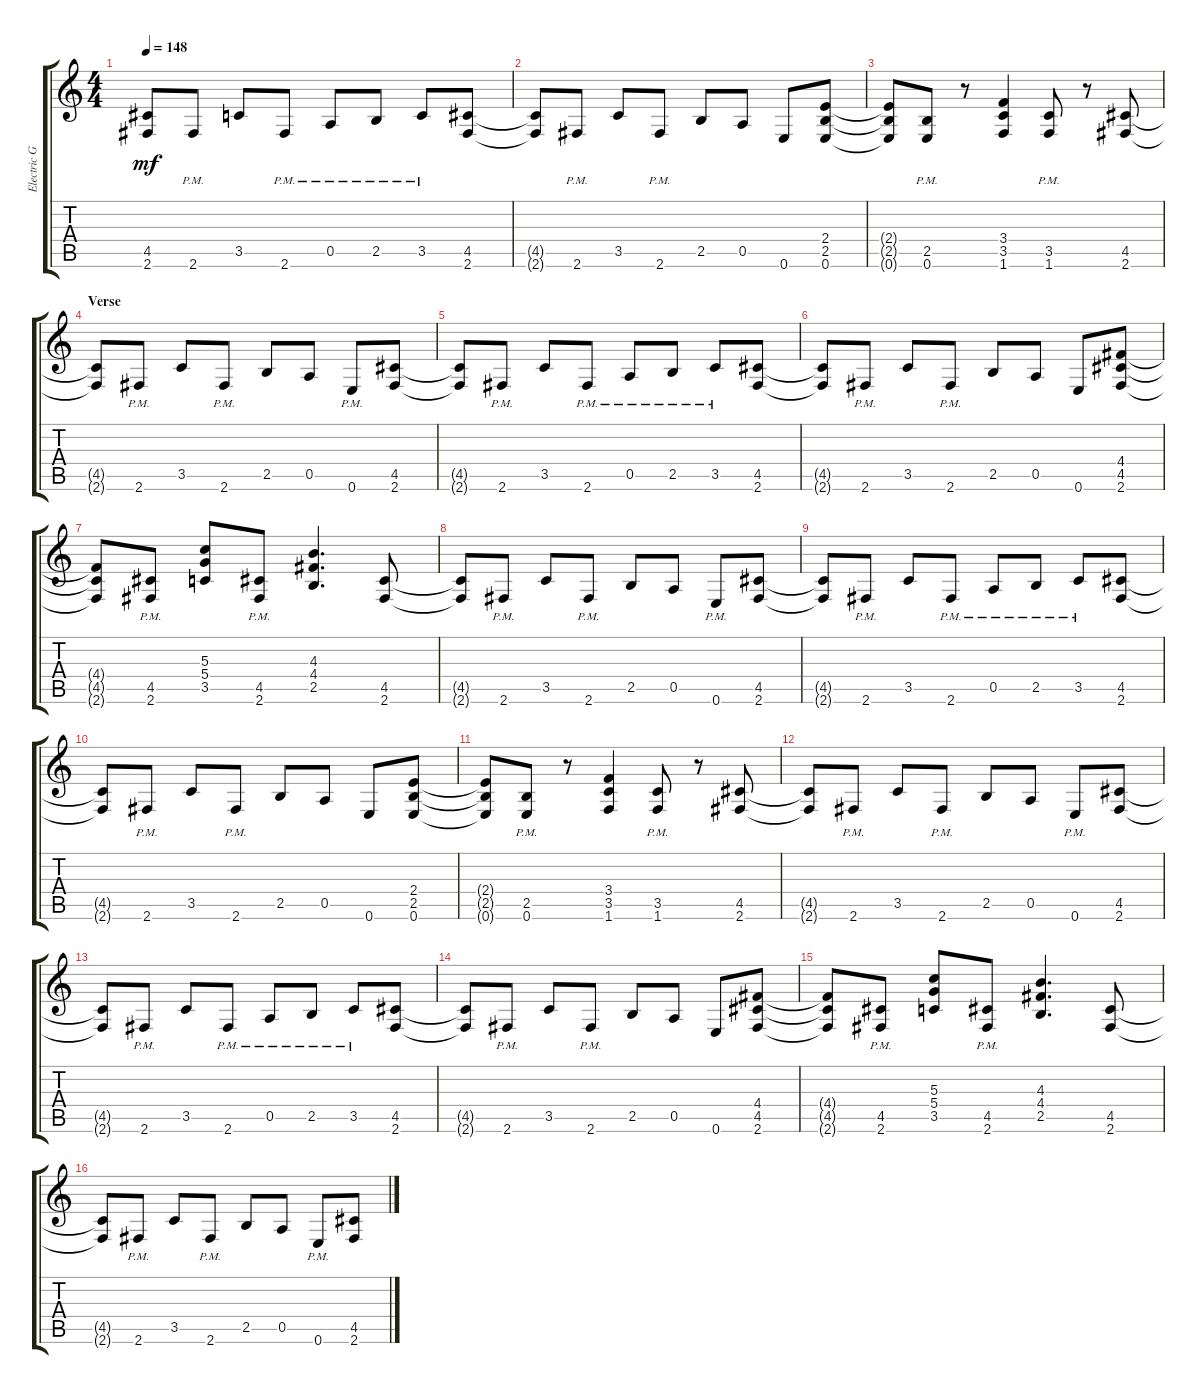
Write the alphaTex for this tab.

\track ("Electric Guitar Rhythm (Drive)" "Electric G") {instrument distortionguitar}
\staff {score tabs}
\tuning (E4 B3 G3 D3 A2 E2) {hide}
\ts (4 4)
\tempo 148
\clef g2
\ks c
(4.5{t} 2.6{t}).8{dy mf} 2.6{pm}.8 3.5.8 2.6{pm}.8 0.5{pm}.8 2.5{pm}.8 3.5{pm}.8 (4.5 2.6).8 |
(4.5{t} 2.6{t}).8 2.6{pm}.8 3.5.8 2.6{pm}.8 2.5.8 0.5.8 0.6.8 (2.4 2.5 0.6).8 |
(2.4{t} 2.5{t} 0.6{t}).8 (2.5{pm} 0.6{pm}).8 r.8 (3.4 3.5 1.6).4 (3.5{pm} 1.6{pm}).8 r.8 (4.5 2.6).8 |
\section ("" "Verse")
(4.5{t} 2.6{t}).8 2.6{pm}.8 3.5.8 2.6{pm}.8 2.5.8 0.5.8 0.6{pm}.8 (4.5 2.6).8 |
(4.5{t} 2.6{t}).8 2.6{pm}.8 3.5.8 2.6{pm}.8 0.5{pm}.8 2.5{pm}.8 3.5{pm}.8 (4.5 2.6).8 |
(4.5{t} 2.6{t}).8 2.6{pm}.8 3.5.8 2.6{pm}.8 2.5.8 0.5.8 0.6.8 (4.4 4.5 2.6).8 |
(4.4{t} 4.5{t} 2.6{t}).8 (4.5{pm} 2.6{pm}).8 (5.3 5.4 3.5).8 (4.5{pm} 2.6{pm}).8 (4.3 4.4 2.5).4{d} (4.5 2.6).8 |
(4.5{t} 2.6{t}).8 2.6{pm}.8 3.5.8 2.6{pm}.8 2.5.8 0.5.8 0.6{pm}.8 (4.5 2.6).8 |
(4.5{t} 2.6{t}).8 2.6{pm}.8 3.5.8 2.6{pm}.8 0.5{pm}.8 2.5{pm}.8 3.5{pm}.8 (4.5 2.6).8 |
(4.5{t} 2.6{t}).8 2.6{pm}.8 3.5.8 2.6{pm}.8 2.5.8 0.5.8 0.6.8 (2.4 2.5 0.6).8 |
(2.4{t} 2.5{t} 0.6{t}).8 (2.5{pm} 0.6{pm}).8 r.8 (3.4 3.5 1.6).4 (3.5{pm} 1.6{pm}).8 r.8 (4.5 2.6).8 |
(4.5{t} 2.6{t}).8 2.6{pm}.8 3.5.8 2.6{pm}.8 2.5.8 0.5.8 0.6{pm}.8 (4.5 2.6).8 |
(4.5{t} 2.6{t}).8 2.6{pm}.8 3.5.8 2.6{pm}.8 0.5{pm}.8 2.5{pm}.8 3.5{pm}.8 (4.5 2.6).8 |
(4.5{t} 2.6{t}).8 2.6{pm}.8 3.5.8 2.6{pm}.8 2.5.8 0.5.8 0.6.8 (4.4 4.5 2.6).8 |
(4.4{t} 4.5{t} 2.6{t}).8 (4.5{pm} 2.6{pm}).8 (5.3 5.4 3.5).8 (4.5{pm} 2.6{pm}).8 (4.3 4.4 2.5).4{d} (4.5 2.6).8 |
(4.5{t} 2.6{t}).8 2.6{pm}.8 3.5.8 2.6{pm}.8 2.5.8 0.5.8 0.6{pm}.8 (4.5 2.6).8
